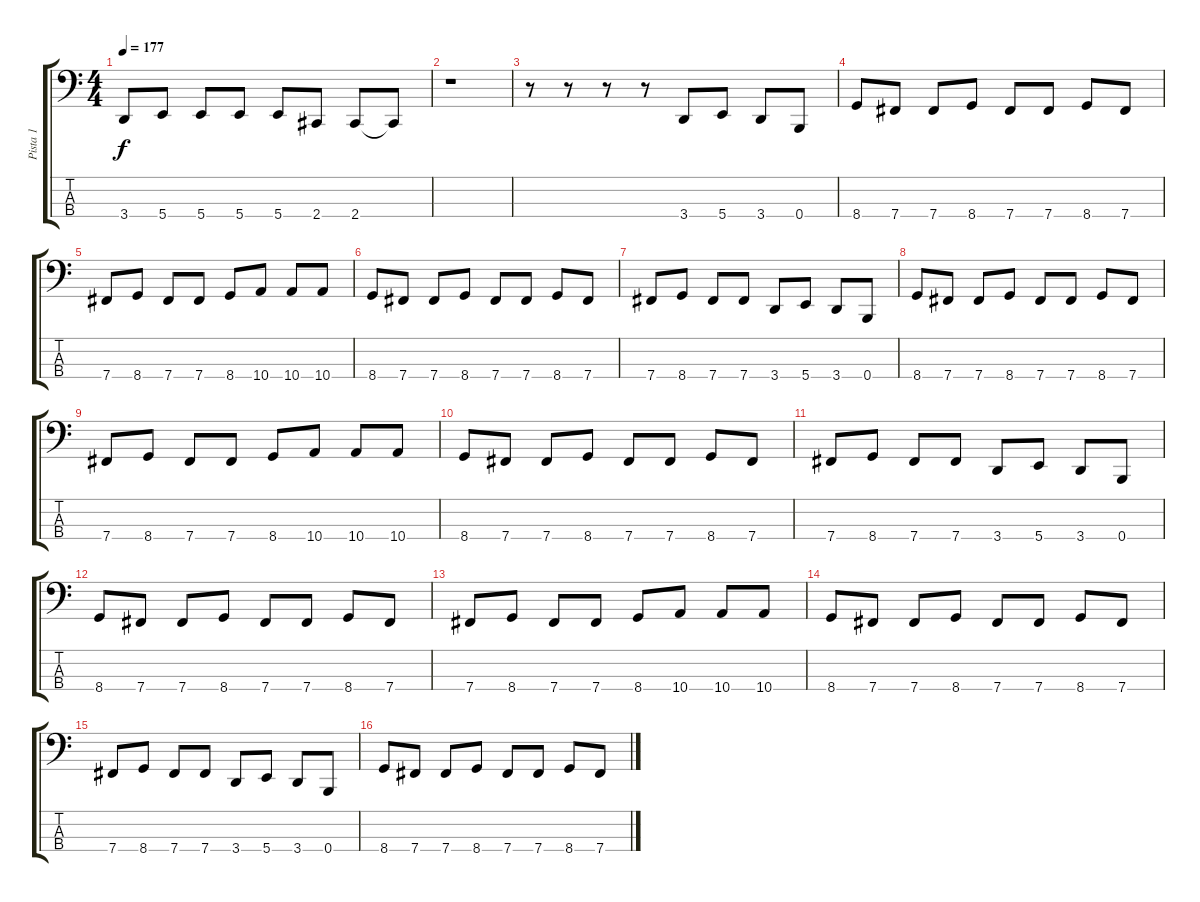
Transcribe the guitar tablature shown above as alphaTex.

\track ("Pista 1" "Pista 1") {instrument electricbassfinger}
\staff {score tabs}
\tuning (E2 B1 Gb1 B0) {hide}
\ts (4 4)
\tempo 177
\clef f4
\ks c
3.4.8{dy f} 5.4.8 5.4.8 5.4.8 5.4.8 2.4.8 2.4.8 2.4{t}.8 |
r.1 |
r.8 r.8 r.8 r.8 3.4.8 5.4.8 3.4.8 0.4.8 |
8.4.8 7.4.8 7.4.8 8.4.8 7.4.8 7.4.8 8.4.8 7.4.8 |
7.4.8 8.4.8 7.4.8 7.4.8 8.4.8 10.4.8 10.4.8 10.4.8 |
8.4.8 7.4.8 7.4.8 8.4.8 7.4.8 7.4.8 8.4.8 7.4.8 |
7.4.8 8.4.8 7.4.8 7.4.8 3.4.8 5.4.8 3.4.8 0.4.8 |
8.4.8 7.4.8 7.4.8 8.4.8 7.4.8 7.4.8 8.4.8 7.4.8 |
7.4.8 8.4.8 7.4.8 7.4.8 8.4.8 10.4.8 10.4.8 10.4.8 |
8.4.8 7.4.8 7.4.8 8.4.8 7.4.8 7.4.8 8.4.8 7.4.8 |
7.4.8 8.4.8 7.4.8 7.4.8 3.4.8 5.4.8 3.4.8 0.4.8 |
8.4.8 7.4.8 7.4.8 8.4.8 7.4.8 7.4.8 8.4.8 7.4.8 |
7.4.8 8.4.8 7.4.8 7.4.8 8.4.8 10.4.8 10.4.8 10.4.8 |
8.4.8 7.4.8 7.4.8 8.4.8 7.4.8 7.4.8 8.4.8 7.4.8 |
7.4.8 8.4.8 7.4.8 7.4.8 3.4.8 5.4.8 3.4.8 0.4.8 |
8.4.8 7.4.8 7.4.8 8.4.8 7.4.8 7.4.8 8.4.8 7.4.8
